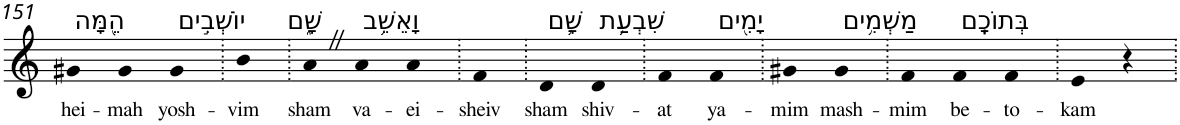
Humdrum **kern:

**kern	**text
*part1	*part1
*staff1	*staff1
*I"Piano	*
*I'Pno	*
!!LO:PB:g=z
*clefG2	*
*k[]	*
=151	=151
!LO:TX:a:t=הֵ֖מָּה	!
!	!LO:LY:b
4g#X	hei-
!	!LO:LY:b
4g#	-mah
!LO:TX:a:t=יוֹשְׁבִ֣ים	!
!	!LO:LY:b
4g#	yosh-
=152.	=152.
!	!LO:LY:b
4b	-vim
=153.	=153.
!LO:TX:a:t=שָׁ֑ם	!
!	!LO:LY:b
4aZ	sham
!LO:TX:a:t=וָאֵשֵׁ֥ב	!
!	!LO:LY:b
4a	va-
!	!LO:LY:b
4a	-ei-
=154.	=154.
!	!LO:LY:b
4f	-sheiv
=155.	=155.
!LO:TX:a:t=שָׁ֛ם	!
!	!LO:LY:b
4d	sham
!LO:TX:a:t=שִׁבְעַ֥ת	!
!	!LO:LY:b
4d	shiv-
=156.	=156.
!	!LO:LY:b
4f	-at
!LO:TX:a:t=יָמִ֖ים	!
!	!LO:LY:b
4f	ya-
=157.	=157.
!	!LO:LY:b
4g#X	-mim
!LO:TX:a:t=מַשְׁמִ֥ים	!
!	!LO:LY:b
4g#	mash-
=158.	=158.
!	!LO:LY:b
4f	-mim
!LO:TX:a:t=בְּתוֹכָֽם	!
!	!LO:LY:b
4f	be-
!	!LO:LY:b
4f	-to-
=159.	=159.
!	!LO:LY:b
4e	-kam
4r	.
=.	=.
*-	*-
